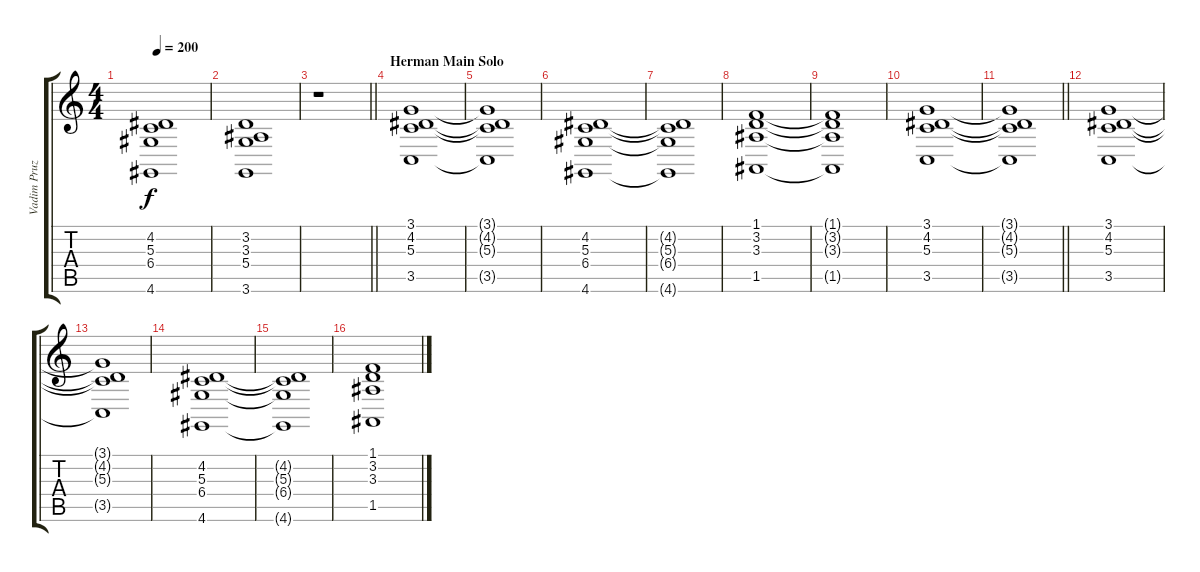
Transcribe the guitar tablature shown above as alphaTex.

\track ("Vadim Pruzhanov (Ensemble)" "Vadim Pruz") {instrument stringensemble1}
\staff {score tabs}
\tuning (E4 B3 G3 D3 A2 E2) {hide}
\ts (4 4)
\tempo 200
\clef g2
\ks aminor
(4.2 5.3 6.4 4.6).1{dy f} |
(3.2 3.3 5.4 3.6).1 |
\barLineRight lightlight
r.1 |
\section ("" "Herman Main Solo")
(3.1 4.2 5.3 3.5).1 |
(3.1{t} 4.2{t} 5.3{t} 3.5{t}).1 |
(4.2 5.3 6.4 4.6).1 |
(4.2{t} 5.3{t} 6.4{t} 4.6{t}).1 |
(1.1 3.2 3.3 1.5).1 |
(1.1{t} 3.2{t} 3.3{t} 1.5{t}).1 |
(3.1 4.2 5.3 3.5).1 |
\barLineRight lightlight
(3.1{t} 4.2{t} 5.3{t} 3.5{t}).1 |
(3.1 4.2 5.3 3.5).1 |
(3.1{t} 4.2{t} 5.3{t} 3.5{t}).1 |
(4.2 5.3 6.4 4.6).1 |
(4.2{t} 5.3{t} 6.4{t} 4.6{t}).1 |
(1.1 3.2 3.3 1.5).1
